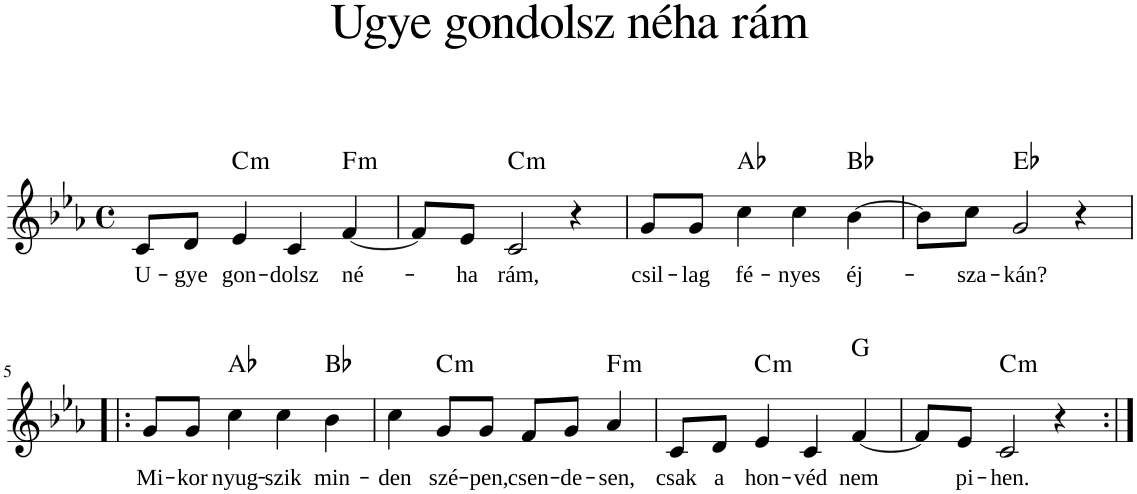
**kern	**text	**harte
*part1	*part1	*part1
*staff1	*staff1	*
*I"Piano	*	*
*I'Pno	*	*
*clefG2	*	*
*k[b-e-a-]	*	*
*M4/4	*	*
*met(c)	*	*
=1	=1	=1
!	!LO:LY:b	!
8c/L	U-	.
!	!LO:LY:b	!
8d/J	-gye	.
!	!LO:LY:b	!LO:H:kt=m
4e-/	gon-	C:min
!	!LO:LY:b	!
4c/	-dolsz	.
!	!LO:LY:b	!LO:H:kt=m
[4f/	né-	F:min
=2	=2	=2
8f/L]	.	.
!	!LO:LY:b	!
8e-/J	-ha	.
!	!LO:LY:b	!LO:H:kt=m
2c/	rám,	C:min
4r	.	.
=3	=3	=3
!	!LO:LY:b	!
8g/L	csil-	.
!	!LO:LY:b	!
8g/J	-lag	.
!	!LO:LY:b	!
4cc\	fé-	Ab:maj
!	!LO:LY:b	!
4cc\	-nyes	.
!	!LO:LY:b	!
[4b-\	éj-	Bb:maj
=4	=4	=4
8b-\L]	.	.
!	!LO:LY:b	!
8cc\J	-sza-	.
!	!LO:LY:b	!
2g/	-kán?	Eb:maj
4r	.	.
!!LO:LB:g=z
=5!|:	=5!|:	=5!|:
!	!LO:LY:b	!
8g/L	Mi-	.
!	!LO:LY:b	!
8g/J	-kor	.
!	!LO:LY:b	!
4cc\	nyug-	Ab:maj
!	!LO:LY:b	!
4cc\	-szik	.
!	!LO:LY:b	!
4b-\	min-	Bb:maj
=6	=6	=6
!	!LO:LY:b	!
4cc\	-den	.
!	!LO:LY:b	!LO:H:kt=m
8g/L	szé-	C:min
!	!LO:LY:b	!
8g/J	-pen,	.
!	!LO:LY:b	!
8f/L	csen-	.
!	!LO:LY:b	!
8g/J	-de-	.
!	!LO:LY:b	!LO:H:kt=m
4a-/	-sen,	F:min
=7	=7	=7
!	!LO:LY:b	!
8c/L	csak	.
!	!LO:LY:b	!
8d/J	a	.
!	!LO:LY:b	!LO:H:kt=m
4e-/	hon-	C:min
!	!LO:LY:b	!
4c/	-véd	.
!	!LO:LY:b	!
[4f/	nem	G:maj
=8	=8	=8
8f/L]	.	.
!	!LO:LY:b	!
8e-/J	pi-	.
!	!LO:LY:b	!LO:H:kt=m
2c/	-hen.	C:min
4r	.	.
=:|!	=:|!	=:|!
*-	*-	*-
